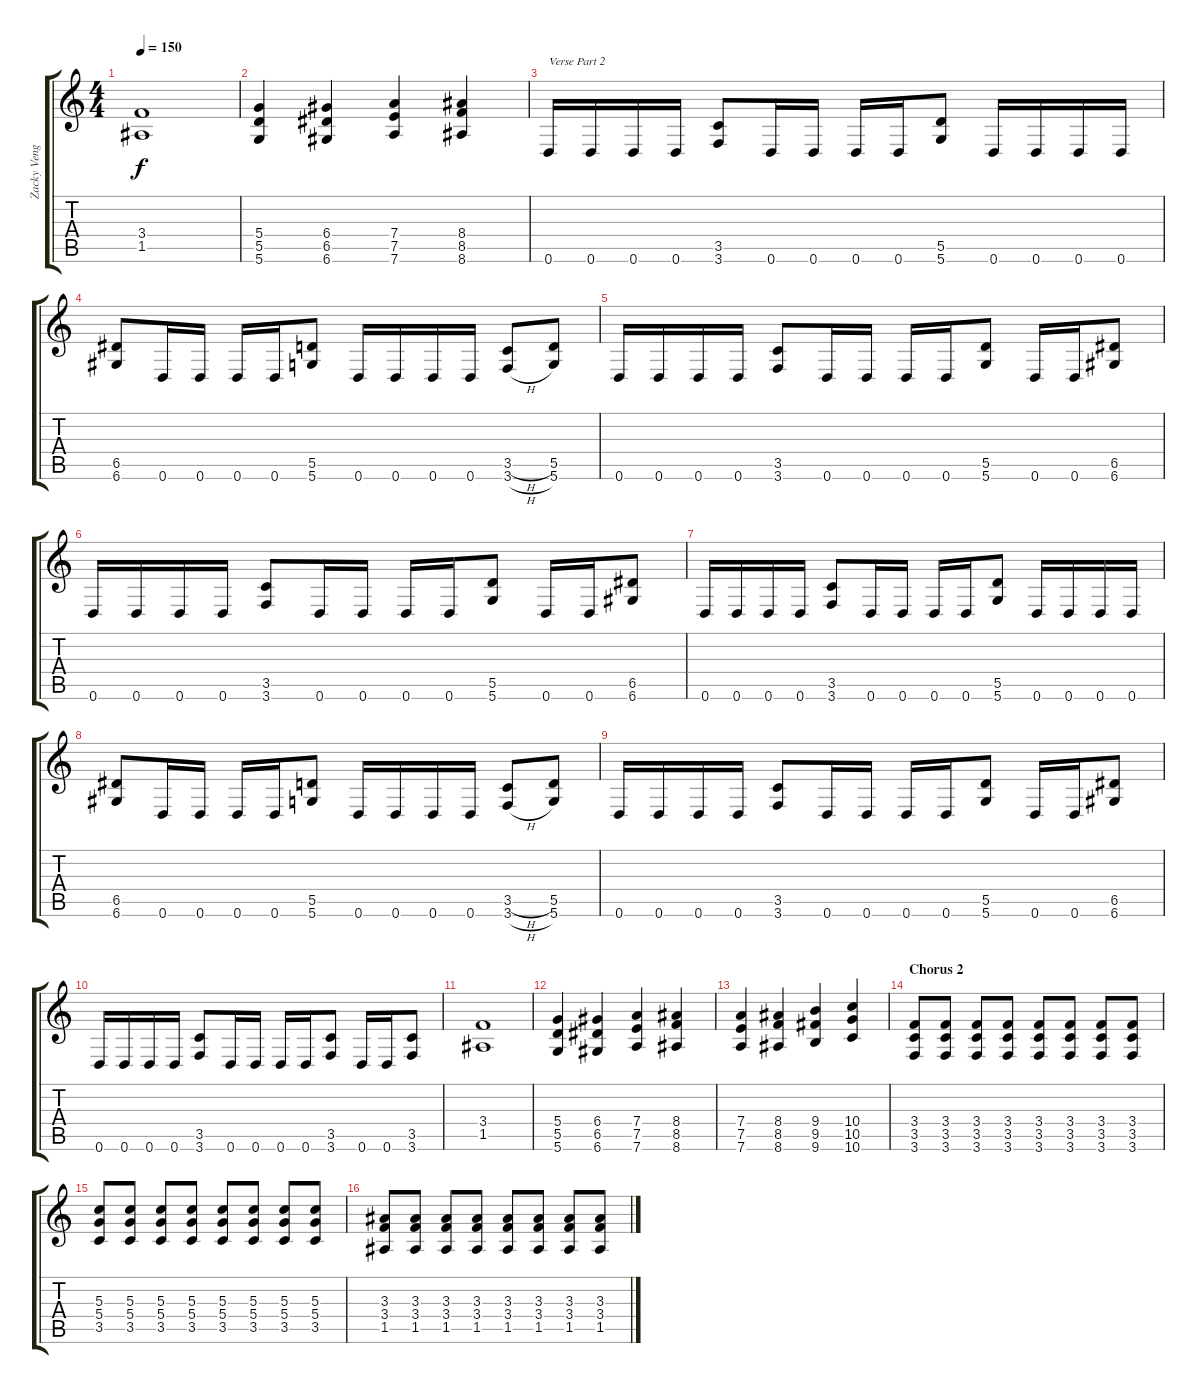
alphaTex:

\track ("Zacky Vengeance" "Zacky Veng") {instrument overdrivenguitar}
\staff {score tabs}
\tuning (E4 B3 G3 D3 A2 D2) {hide}
\ts (4 4)
\tempo 150
\clef g2
\ks c
(3.4 1.5).1{dy f} |
(5.4 5.5 5.6).4 (6.4 6.5 6.6).4 (7.4 7.5 7.6).4 (8.4 8.5 8.6).4 |
0.6.16{txt "Verse Part 2"} 0.6.16 0.6.16 0.6.16 (3.5 3.6).8 0.6.16 0.6.16 0.6.16 0.6.16 (5.5 5.6).8 0.6.16 0.6.16 0.6.16 0.6.16 |
(6.5 6.6).8 0.6.16 0.6.16 0.6.16 0.6.16 (5.5 5.6).8 0.6.16 0.6.16 0.6.16 0.6.16 (3.5{h} 3.6{h}).8 (5.5 5.6).8 |
0.6.16 0.6.16 0.6.16 0.6.16 (3.5 3.6).8 0.6.16 0.6.16 0.6.16 0.6.16 (5.5 5.6).8 0.6.16 0.6.16 (6.5 6.6).8 |
0.6.16 0.6.16 0.6.16 0.6.16 (3.5 3.6).8 0.6.16 0.6.16 0.6.16 0.6.16 (5.5 5.6).8 0.6.16 0.6.16 (6.5 6.6).8 |
0.6.16 0.6.16 0.6.16 0.6.16 (3.5 3.6).8 0.6.16 0.6.16 0.6.16 0.6.16 (5.5 5.6).8 0.6.16 0.6.16 0.6.16 0.6.16 |
(6.5 6.6).8 0.6.16 0.6.16 0.6.16 0.6.16 (5.5 5.6).8 0.6.16 0.6.16 0.6.16 0.6.16 (3.5{h} 3.6{h}).8 (5.5 5.6).8 |
0.6.16 0.6.16 0.6.16 0.6.16 (3.5 3.6).8 0.6.16 0.6.16 0.6.16 0.6.16 (5.5 5.6).8 0.6.16 0.6.16 (6.5 6.6).8 |
0.6.16 0.6.16 0.6.16 0.6.16 (3.5 3.6).8 0.6.16 0.6.16 0.6.16 0.6.16 (3.5 3.6).8 0.6.16 0.6.16 (3.5 3.6).8 |
(3.4 1.5).1 |
(5.4 5.5 5.6).4 (6.4 6.5 6.6).4 (7.4 7.5 7.6).4 (8.4 8.5 8.6).4 |
(7.4 7.5 7.6).4 (8.4 8.5 8.6).4 (9.4 9.5 9.6).4 (10.4 10.5 10.6).4 |
\section ("" "Chorus 2")
(3.4 3.5 3.6).8 (3.4 3.5 3.6).8 (3.4 3.5 3.6).8 (3.4 3.5 3.6).8 (3.4 3.5 3.6).8 (3.4 3.5 3.6).8 (3.4 3.5 3.6).8 (3.4 3.5 3.6).8 |
(5.3 5.4 3.5).8 (5.3 5.4 3.5).8 (5.3 5.4 3.5).8 (5.3 5.4 3.5).8 (5.3 5.4 3.5).8 (5.3 5.4 3.5).8 (5.3 5.4 3.5).8 (5.3 5.4 3.5).8 |
(3.3 3.4 1.5).8 (3.3 3.4 1.5).8 (3.3 3.4 1.5).8 (3.3 3.4 1.5).8 (3.3 3.4 1.5).8 (3.3 3.4 1.5).8 (3.3 3.4 1.5).8 (3.3 3.4 1.5).8
